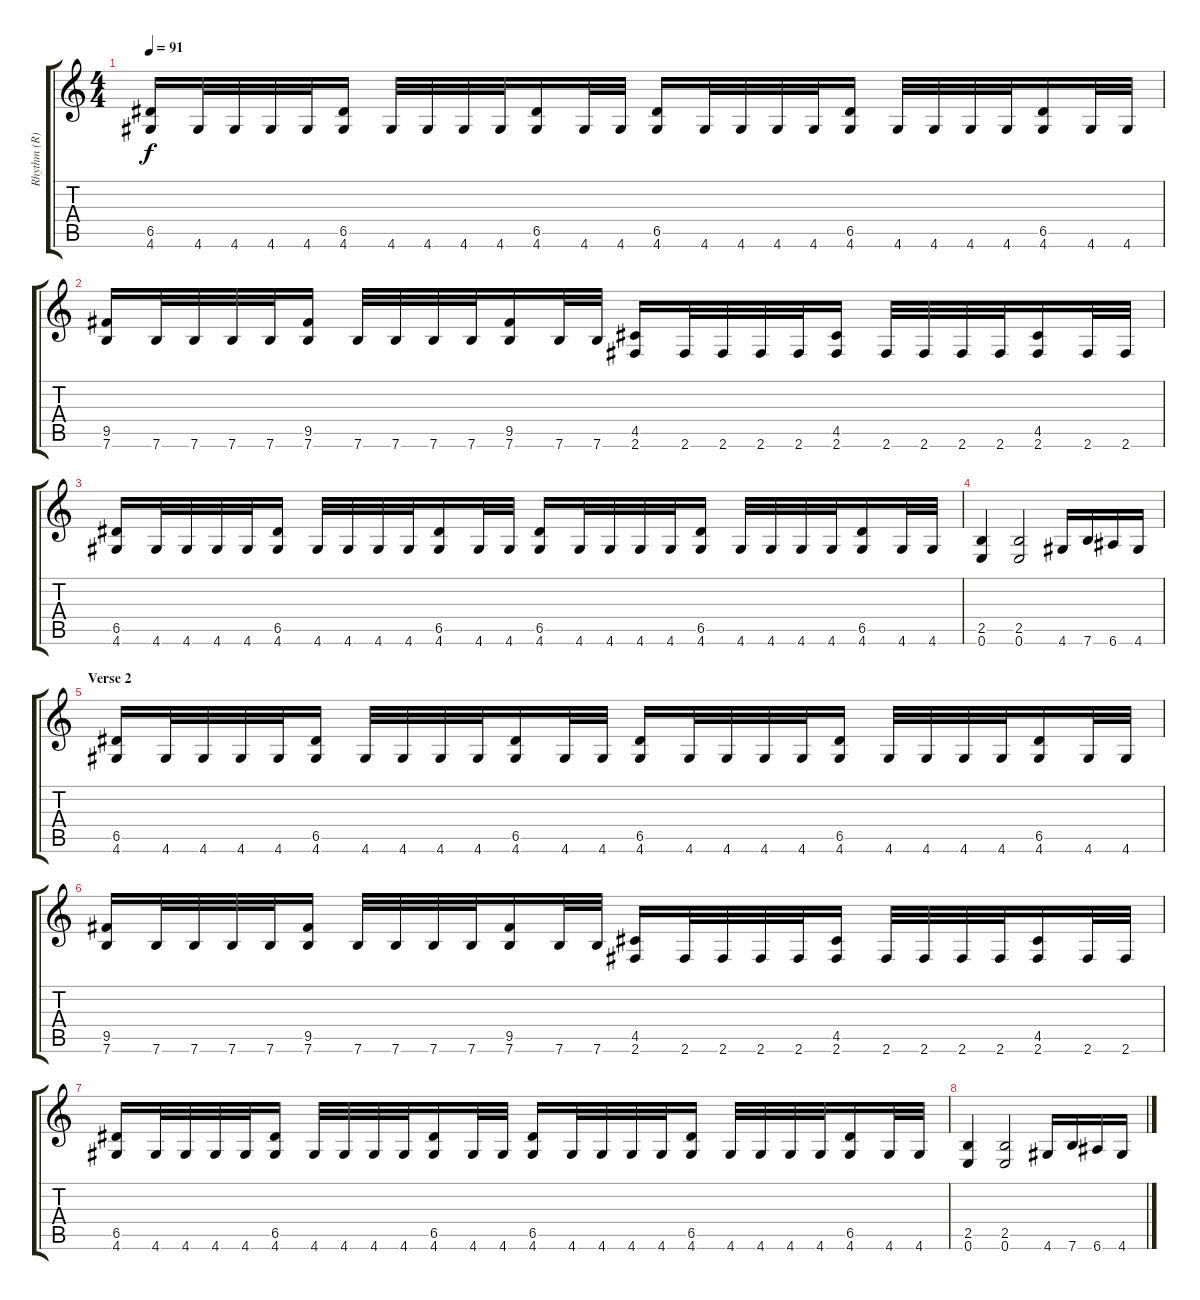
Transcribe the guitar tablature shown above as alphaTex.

\track ("Rhythm (R)" "Rhythm (R)") {instrument distortionguitar}
\staff {score tabs}
\tuning (E4 B3 G3 D3 A2 E2) {hide}
\ts (4 4)
\tempo 91
\clef g2
\ks c
(6.5 4.6).16{dy f} 4.6.32 4.6.32 4.6.32 4.6.32 (6.5 4.6).16 4.6.32 4.6.32 4.6.32 4.6.32 (6.5 4.6).16 4.6.32 4.6.32 (6.5 4.6).16 4.6.32 4.6.32 4.6.32 4.6.32 (6.5 4.6).16 4.6.32 4.6.32 4.6.32 4.6.32 (6.5 4.6).16 4.6.32 4.6.32 |
(9.5 7.6).16 7.6.32 7.6.32 7.6.32 7.6.32 (9.5 7.6).16 7.6.32 7.6.32 7.6.32 7.6.32 (9.5 7.6).16 7.6.32 7.6.32 (4.5 2.6).16 2.6.32 2.6.32 2.6.32 2.6.32 (4.5 2.6).16 2.6.32 2.6.32 2.6.32 2.6.32 (4.5 2.6).16 2.6.32 2.6.32 |
(6.5 4.6).16 4.6.32 4.6.32 4.6.32 4.6.32 (6.5 4.6).16 4.6.32 4.6.32 4.6.32 4.6.32 (6.5 4.6).16 4.6.32 4.6.32 (6.5 4.6).16 4.6.32 4.6.32 4.6.32 4.6.32 (6.5 4.6).16 4.6.32 4.6.32 4.6.32 4.6.32 (6.5 4.6).16 4.6.32 4.6.32 |
(2.5 0.6).4 (2.5 0.6).2 4.6.16 7.6.16 6.6.16 4.6.16 |
\section ("" "Verse 2")
(6.5 4.6).16 4.6.32 4.6.32 4.6.32 4.6.32 (6.5 4.6).16 4.6.32 4.6.32 4.6.32 4.6.32 (6.5 4.6).16 4.6.32 4.6.32 (6.5 4.6).16 4.6.32 4.6.32 4.6.32 4.6.32 (6.5 4.6).16 4.6.32 4.6.32 4.6.32 4.6.32 (6.5 4.6).16 4.6.32 4.6.32 |
(9.5 7.6).16 7.6.32 7.6.32 7.6.32 7.6.32 (9.5 7.6).16 7.6.32 7.6.32 7.6.32 7.6.32 (9.5 7.6).16 7.6.32 7.6.32 (4.5 2.6).16 2.6.32 2.6.32 2.6.32 2.6.32 (4.5 2.6).16 2.6.32 2.6.32 2.6.32 2.6.32 (4.5 2.6).16 2.6.32 2.6.32 |
(6.5 4.6).16 4.6.32 4.6.32 4.6.32 4.6.32 (6.5 4.6).16 4.6.32 4.6.32 4.6.32 4.6.32 (6.5 4.6).16 4.6.32 4.6.32 (6.5 4.6).16 4.6.32 4.6.32 4.6.32 4.6.32 (6.5 4.6).16 4.6.32 4.6.32 4.6.32 4.6.32 (6.5 4.6).16 4.6.32 4.6.32 |
(2.5 0.6).4 (2.5 0.6).2 4.6.16 7.6.16 6.6.16 4.6.16
